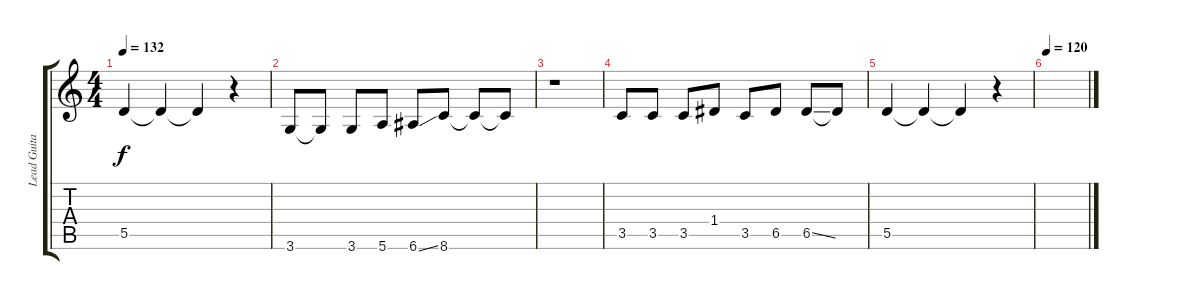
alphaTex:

\track ("Lead Guitar" "Lead Guita") {instrument electricguitarclean}
\staff {score tabs}
\tuning (E4 B3 G3 D3 A2 E2) {hide}
\ts (4 4)
\tempo 132
\clef g2
\ks c
5.5.4{dy f} 5.5{t}.4 5.5{t}.4 r.4 |
3.6.8 3.6{t}.8 3.6.8 5.6.8 6.6{ss}.8 8.6.8 8.6{t}.8 8.6{t}.8 |
r.1 |
3.5.8 3.5.8 3.5.8 1.4.8 3.5.8 6.5.8 6.5{ss}.8 6.5{t}.8 |
5.5.4 5.5{t}.4 5.5{t}.4 r.4 |
\tempo 120
